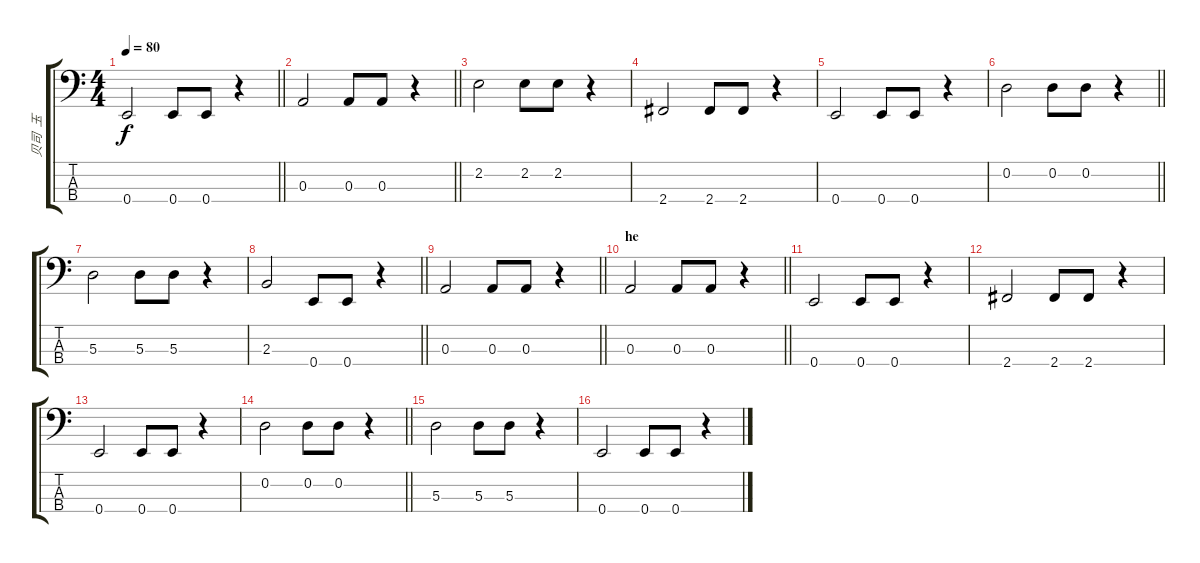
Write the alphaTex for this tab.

\track ("贝司  玉" "贝司  玉") {instrument electricbassfinger}
\staff {score tabs}
\tuning (G2 D2 A1 E1) {hide}
\ts (4 4)
\tempo 80
\clef f4
\barLineRight lightlight
\ks c
0.4.2{dy f} 0.4.8 0.4.8 r.4 |
\barLineRight lightlight
0.3.2 0.3.8 0.3.8 r.4 |
2.2.2 2.2.8 2.2.8 r.4 |
2.4.2 2.4.8 2.4.8 r.4 |
0.4.2 0.4.8 0.4.8 r.4 |
\barLineRight lightlight
0.2.2 0.2.8 0.2.8 r.4 |
5.3.2 5.3.8 5.3.8 r.4 |
\barLineRight lightlight
2.3.2 0.4.8 0.4.8 r.4 |
\barLineRight lightlight
0.3.2 0.3.8 0.3.8 r.4 |
\section ("" "he ")
\barLineRight lightlight
0.3.2 0.3.8 0.3.8 r.4 |
0.4.2 0.4.8 0.4.8 r.4 |
2.4.2 2.4.8 2.4.8 r.4 |
0.4.2 0.4.8 0.4.8 r.4 |
\barLineRight lightlight
0.2.2 0.2.8 0.2.8 r.4 |
5.3.2 5.3.8 5.3.8 r.4 |
0.4.2 0.4.8 0.4.8 r.4
